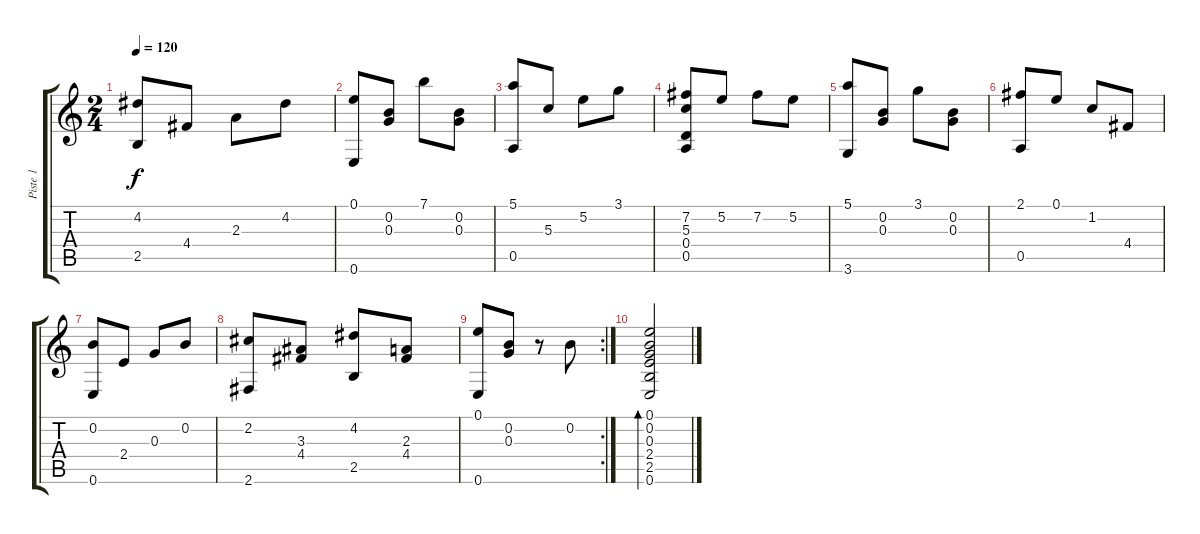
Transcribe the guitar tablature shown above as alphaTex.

\track ("Piste 1" "Piste 1") {instrument acousticguitarnylon}
\staff {score tabs}
\tuning (E4 B3 G3 D3 A2 E2) {hide}
\ts (2 4)
\tempo 120
\clef g2
\ks c
(4.2 2.5).8{dy f} 4.4.8 2.3.8 4.2.8 |
(0.1 0.6).8 (0.2 0.3).8 7.1.8 (0.2 0.3).8 |
(5.1 0.5).8 5.3.8 5.2.8 3.1.8 |
(7.2 5.3 0.4 0.5).8 5.2.8 7.2.8 5.2.8 |
(5.1 3.6).8 (0.2 0.3).8 3.1.8 (0.2 0.3).8 |
(2.1 0.5).8 0.1.8 1.2.8 4.4.8 |
(0.2 0.6).8 2.4.8 0.3.8 0.2.8 |
(2.2 2.6).8 (3.3 4.4).8 (4.2 2.5).8 (2.3 4.4).8 |
\rc 2
(0.1 0.6).8 (0.2 0.3).8 r.8 0.2.8 |
(0.1 0.2 0.3 2.4 2.5 0.6).2{bd 480}
